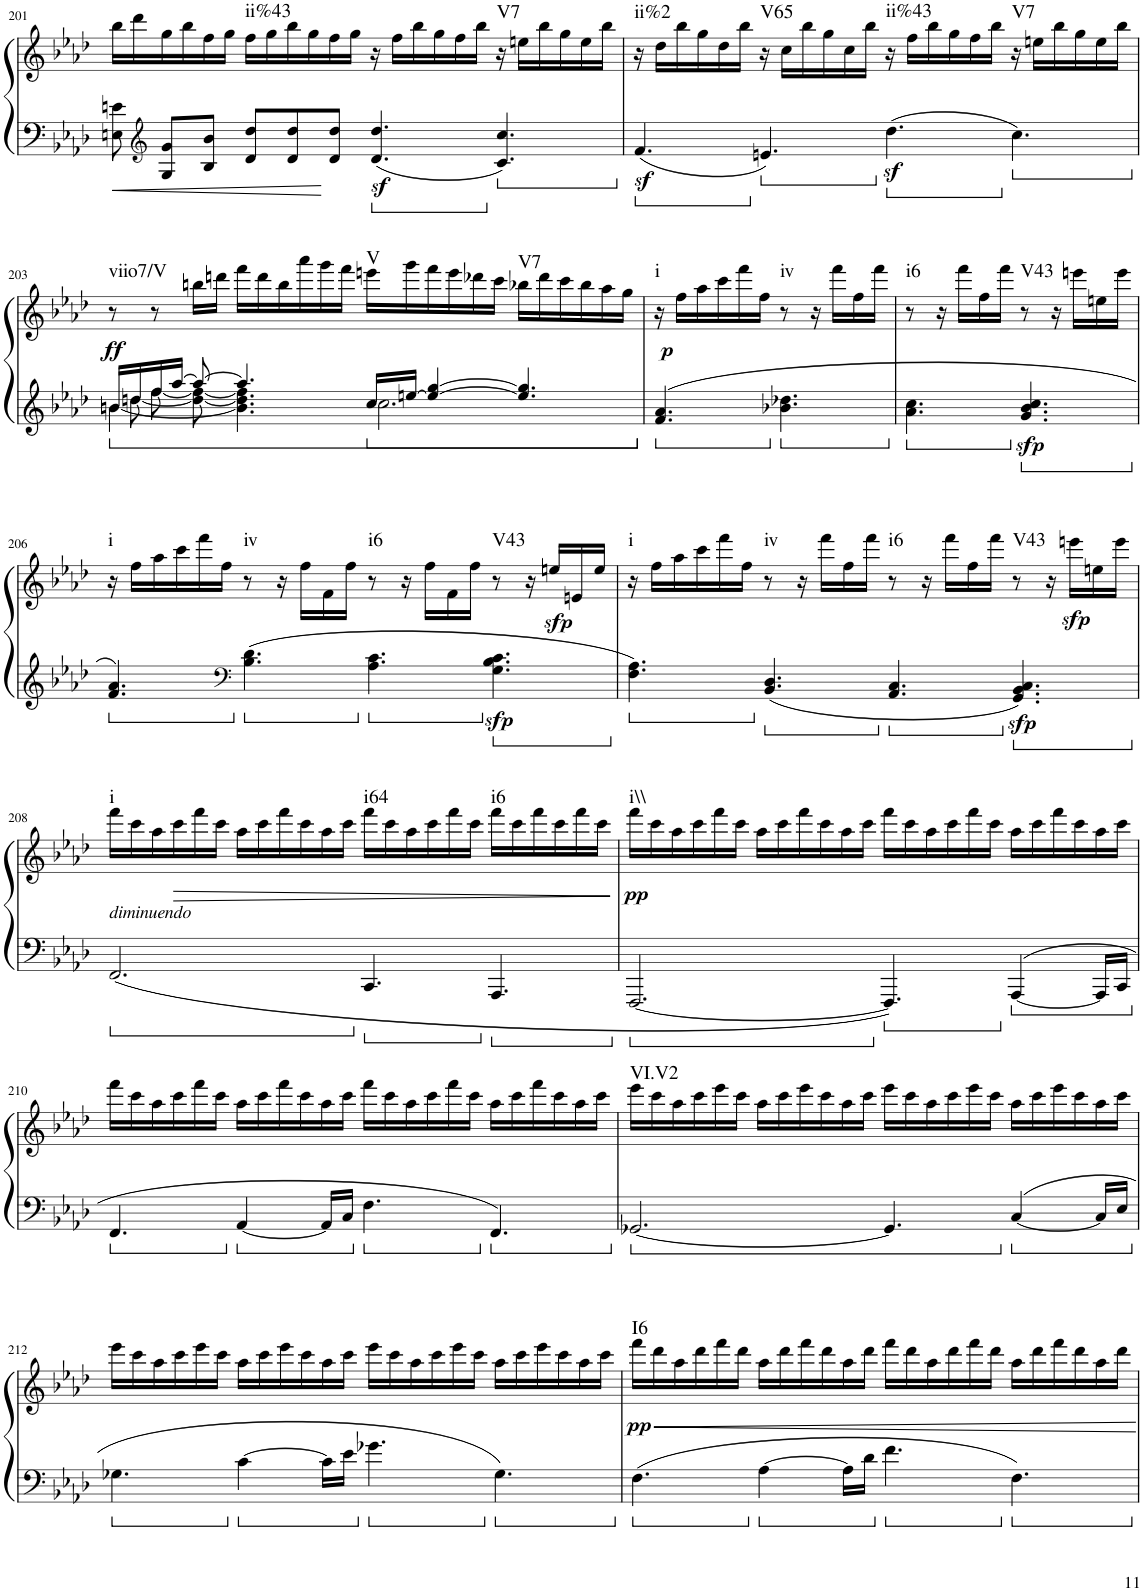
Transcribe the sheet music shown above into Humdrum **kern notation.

**kern	**kern	**dynam	**harte
*part1	*part1	*part1	*part1
*staff2	*staff1	*staff1/2	*
*I"Piano	*	*	*
*I'Pno.	*	*	*
!!LO:PB:g=z
*clefF4	*clefG2	*	*
*k[b-e-a-d-]	*k[b-e-a-d-]	*	*
*M12/8	*M12/8	*	*
=201	=201	=201	=201
8En\ 8en\	16bb-\LL	.	.
.	16ddd-\	.	.
*clefG2	*	*	*
8G/ 8g/L	16gg\	.	.
.	16bb-\	.	.
8B-/ 8b-/J	16ff\	.	.
.	16gg\JJ	.	.
!	!	!	!LO:H:kt=ii%43
8d-/ 8dd-/L	16ff\LL	.	N
.	16gg\	.	.
8d-/ 8dd-/	16bb-\	.	.
.	16gg\	.	.
8d-/ 8dd-/J	16ff\	.	.
.	16gg\JJ	.	.
4.d-/z< 4.dd-/z<	16r	.	.
.	16ff\LL	.	.
.	16bb-\	.	.
.	16gg\	.	.
.	16ff\	.	.
.	16bb-\JJ	.	.
!	!	!	!LO:H:kt=V7
4.c/ 4.cc/	16r	.	N
.	16een\LL	.	.
.	16bb-\	.	.
.	16gg\	.	.
.	16ee\	.	.
.	16bb-\JJ	.	.
=202	=202	=202	=202
!	!	!	!LO:H:kt=ii%2
4.fz</	16r	.	N
.	16dd-\LL	.	.
.	16bb-\	.	.
.	16gg\	.	.
.	16dd-\	.	.
.	16bb-\JJ	.	.
!	!	!	!LO:H:kt=V65
4.en/	16r	.	N
.	16cc\LL	.	.
.	16bb-\	.	.
.	16gg\	.	.
.	16cc\	.	.
.	16bb-\JJ	.	.
!	!	!	!LO:H:kt=ii%43
4.dd-z<\	16r	.	N
.	16ff\LL	.	.
.	16bb-\	.	.
.	16gg\	.	.
.	16ff\	.	.
.	16bb-\JJ	.	.
!	!	!	!LO:H:kt=V7
4.cc\	16r	.	N
.	16een\LL	.	.
.	16bb-\	.	.
.	16gg\	.	.
.	16ee\	.	.
.	16bb-\JJ	.	.
!!LO:LB:g=z
=203	=203	=203	=203
*^	*	*	*
*	*^	*	*	*
*	*	*^	*	*	*
!	!	!	!	!	!LO:DY:b	!LO:H:kt=viio7/V
16bn/LL	8ryy	16ryy	[4.b\	8r	ff	N
16ddn/	.	[8.dd\	.	.	.	.
16ff/	[8ff\	.	.	8r	.	.
[16aa-/JJ	.	.	.	.	.	.
8aa-/_	8dd\_ 8ff\_	4ryy	.	16bbn\LL	.	.
.	.	.	.	16dddn\JJ	.	.
4.aa-/]	4.b\] 4.dd\] 4.ff\]	.	8ryy	16fff\LL	.	.
.	.	.	.	16ddd\	.	.
.	.	1ryy	1ryy	16bb\	.	.
.	.	.	.	16aaa-\	.	.
.	.	.	.	16ggg\	.	.
.	.	.	.	16fff\JJ	.	.
!	!	!	!	!	!	!LO:H:kt=V
16cc/LL	2.cc\	.	.	16eeen\LL	.	N
[16een/JJ	.	.	.	16ggg\	.	.
4ee/_ [4gg/	.	.	.	16fff\	.	.
.	.	.	.	16eee\	.	.
.	.	.	.	16ddd-X\	.	.
.	.	.	.	16ccc\JJ	.	.
!	!	!	!	!	!	!LO:H:kt=V7
4.ee/] 4.gg/]	.	.	.	16bb-X\LL	.	N
.	.	.	.	16ddd-\	.	.
.	.	.	.	16ccc\	.	.
.	.	.	.	16bb-\	.	.
.	.	.	.	16aa-\	.	.
.	.	.	.	16gg\JJ	.	.
*v	*v	*v	*v	*	*	*
=204	=204	=204	=204
!	!	!LO:DY:b	!LO:H:kt=i
4.f/ 4.a-/	16r	p	N
.	16ff\LL	.	.
.	16aa-\	.	.
.	16ccc\	.	.
.	16fff\	.	.
.	16ff\JJ	.	.
!	!	!	!LO:H:kt=iv
4.b-X\ 4.dd-X\	8r	.	N
.	16r	.	.
.	16fff\LL	.	.
.	16ff\	.	.
.	16fff\JJ	.	.
=205	=205	=205	=205
!	!	!	!LO:H:kt=i6
4.a-\ 4.cc\	8r	.	N
.	16r	.	.
.	16fff\LL	.	.
.	16ff\	.	.
.	16fff\JJ	.	.
!	!	!LO:DY:b=2	!LO:H:kt=V43
4.g/ 4.b-/ 4.cc/	8r	sfp	N
.	16r	.	.
.	16eeen\LL	.	.
.	16een\	.	.
.	16eee\JJ	.	.
!!LO:LB:g=z
=206	=206	=206	=206
!	!	!	!LO:H:kt=i
4.f/ 4.a-/	16r	.	N
.	16ff\LL	.	.
.	16aa-\	.	.
.	16ccc\	.	.
.	16fff\	.	.
.	16ff\JJ	.	.
*clefF4	*	*	*
!	!	!	!LO:H:kt=iv
4.B-\ 4.d-\	8r	.	N
.	16r	.	.
.	16ff\LL	.	.
.	16f\	.	.
.	16ff\JJ	.	.
!	!	!	!LO:H:kt=i6
4.A-\ 4.c\	8r	.	N
.	16r	.	.
.	16ff\LL	.	.
.	16f\	.	.
.	16ff\JJ	.	.
!	!	!LO:DY:b=2	!LO:H:kt=V43
4.G\ 4.B-\ 4.c\	8r	sfp	N
.	16r	.	.
!	!	!LO:DY:b	!
.	16een/LL	sfp	.
.	16en/	.	.
.	16ee/JJ	.	.
=207	=207	=207	=207
!	!	!	!LO:H:kt=i
4.F\ 4.A-\	16r	.	N
.	16ff\LL	.	.
.	16aa-\	.	.
.	16ccc\	.	.
.	16fff\	.	.
.	16ff\JJ	.	.
!	!	!	!LO:H:kt=iv
4.BB-/ 4.D-/	8r	.	N
.	16r	.	.
.	16fff\LL	.	.
.	16ff\	.	.
.	16fff\JJ	.	.
!	!	!	!LO:H:kt=i6
4.AA-/ 4.C/	8r	.	N
.	16r	.	.
.	16fff\LL	.	.
.	16ff\	.	.
.	16fff\JJ	.	.
!	!	!LO:DY:b=2	!LO:H:kt=V43
4.GG/ 4.BB-/ 4.C/	8r	sfp	N
.	16r	.	.
!	!	!LO:DY:b	!
.	16eeen\LL	sfp	.
.	16een\	.	.
.	16eee\JJ	.	.
!!LO:LB:g=z
=208	=208	=208	=208
!LO:TX:a:i:t=diminuendo	!	!	!LO:H:kt=i
2.FF/	16fff\LL	.	N
.	16ccc\	.	.
.	16aa-\	.	.
!	!	!LO:HP:b	!
.	16ccc\	>	.
.	16fff\	.	.
.	16ccc\JJ	.	.
.	16aa-\LL	.	.
.	16ccc\	.	.
.	16fff\	.	.
.	16ccc\	.	.
.	16aa-\	.	.
.	16ccc\JJ	.	.
!	!	!	!LO:H:kt=i64
4.CC/	16fff\LL	.	N
.	16ccc\	.	.
.	16aa-\	.	.
.	16ccc\	.	.
.	16fff\	.	.
.	16ccc\JJ	.	.
!	!	!	!LO:H:kt=i6
4.AAA-/	16fff\LL	.	N
.	16ccc\	.	.
.	16fff\	.	.
.	16ccc\	.	.
.	16fff\	.	.
.	16ccc\JJ	.	.
.	.	]	.
=209	=209	=209	=209
!	!	!LO:DY:b	!LO:H:kt=i\\
[2.FFF/	16fff\LL	pp	N
.	16ccc\	.	.
.	16aa-\	.	.
.	16ccc\	.	.
.	16fff\	.	.
.	16ccc\JJ	.	.
.	16aa-\LL	.	.
.	16ccc\	.	.
.	16fff\	.	.
.	16ccc\	.	.
.	16aa-\	.	.
.	16ccc\JJ	.	.
4.FFF/]	16fff\LL	.	.
.	16ccc\	.	.
.	16aa-\	.	.
.	16ccc\	.	.
.	16fff\	.	.
.	16ccc\JJ	.	.
[4AAA-/	16aa-\LL	.	.
.	16ccc\	.	.
.	16fff\	.	.
.	16ccc\	.	.
16AAA-/LL]	16aa-\	.	.
16CC/JJ	16ccc\JJ	.	.
!!LO:LB:g=z
=210	=210	=210	=210
4.FF/	16fff\LL	.	.
.	16ccc\	.	.
.	16aa-\	.	.
.	16ccc\	.	.
.	16fff\	.	.
.	16ccc\JJ	.	.
[4AA-/	16aa-\LL	.	.
.	16ccc\	.	.
.	16fff\	.	.
.	16ccc\	.	.
16AA-/LL]	16aa-\	.	.
16C/JJ	16ccc\JJ	.	.
4.F\	16fff\LL	.	.
.	16ccc\	.	.
.	16aa-\	.	.
.	16ccc\	.	.
.	16fff\	.	.
.	16ccc\JJ	.	.
4.FF/	16aa-\LL	.	.
.	16ccc\	.	.
.	16fff\	.	.
.	16ccc\	.	.
.	16aa-\	.	.
.	16ccc\JJ	.	.
=211	=211	=211	=211
!	!	!	!LO:H:kt=VI.V2
[2.GG-X/	16eee-\LL	.	N
.	16ccc\	.	.
.	16aa-\	.	.
.	16ccc\	.	.
.	16eee-\	.	.
.	16ccc\JJ	.	.
.	16aa-\LL	.	.
.	16ccc\	.	.
.	16eee-\	.	.
.	16ccc\	.	.
.	16aa-\	.	.
.	16ccc\JJ	.	.
4.GG-/]	16eee-\LL	.	.
.	16ccc\	.	.
.	16aa-\	.	.
.	16ccc\	.	.
.	16eee-\	.	.
.	16ccc\JJ	.	.
[4C/	16aa-\LL	.	.
.	16ccc\	.	.
.	16eee-\	.	.
.	16ccc\	.	.
16C/LL]	16aa-\	.	.
16E-/JJ	16ccc\JJ	.	.
!!LO:LB:g=z
=212	=212	=212	=212
4.G-X\	16eee-\LL	.	.
.	16ccc\	.	.
.	16aa-\	.	.
.	16ccc\	.	.
.	16eee-\	.	.
.	16ccc\JJ	.	.
[4c\	16aa-\LL	.	.
.	16ccc\	.	.
.	16eee-\	.	.
.	16ccc\	.	.
16c\LL]	16aa-\	.	.
16e-\JJ	16ccc\JJ	.	.
4.g-X\	16eee-\LL	.	.
.	16ccc\	.	.
.	16aa-\	.	.
.	16ccc\	.	.
.	16eee-\	.	.
.	16ccc\JJ	.	.
4.G-\	16aa-\LL	.	.
.	16ccc\	.	.
.	16eee-\	.	.
.	16ccc\	.	.
.	16aa-\	.	.
.	16ccc\JJ	.	.
=213	=213	=213	=213
!	!	!LO:DY:b	!LO:H:kt=I6
4.F\	16fff\LL	pp	N
.	16ddd-\	.	.
.	16aa-\	.	.
.	16ddd-\	.	.
.	16fff\	.	.
.	16ddd-\JJ	.	.
[4A-\	16aa-\LL	.	.
.	16ddd-\	.	.
.	16fff\	.	.
.	16ddd-\	.	.
16A-\LL]	16aa-\	.	.
16d-\JJ	16ddd-\JJ	.	.
4.f\	16fff\LL	.	.
.	16ddd-\	.	.
.	16aa-\	.	.
.	16ddd-\	.	.
.	16fff\	.	.
.	16ddd-\JJ	.	.
4.F\	16aa-\LL	.	.
.	16ddd-\	.	.
.	16fff\	.	.
.	16ddd-\	.	.
.	16aa-\	.	.
.	16ddd-\JJ	.	.
=	=	=	=
*-	*-	*-	*-
